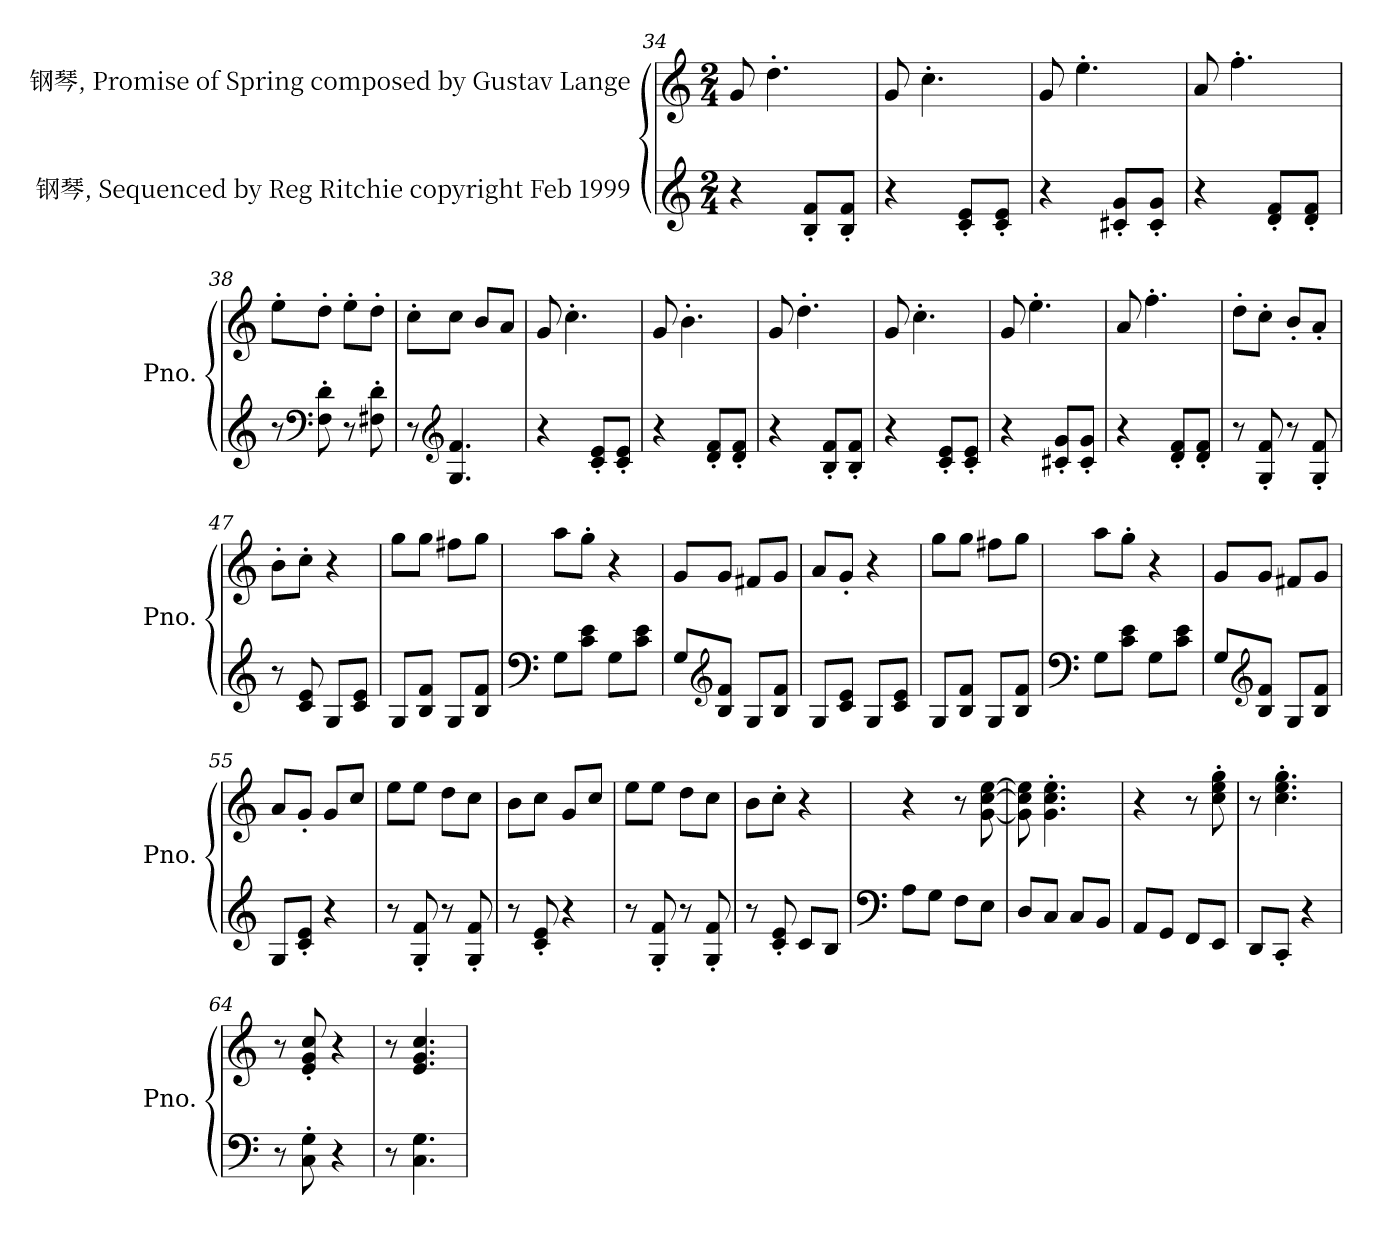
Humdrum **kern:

**kern	**kern
*part2	*part1
*staff2	*staff1
*I"钢琴, Sequenced by Reg Ritchie copyright Feb 1999	*I"钢琴, Promise of Spring composed by Gustav Lange
*	*I'Pno.
*clefG2	*clefG2
*k[]	*k[]
*M2/4	*M2/4
=34	=34
4r	8g/
.	4.dd'\
8B/' 8f/'L	.
8B/' 8f/'J	.
!!LO:LB:g=z
=35	=35
4r	8g/
.	4.cc'\
8c/' 8e/'L	.
8c/' 8e/'J	.
=36	=36
4r	8g/
.	4.ee'\
8c#X/' 8g/'L	.
8c#/' 8g/'J	.
=37	=37
4r	8a/
.	4.ff'\
8d/' 8f/'L	.
8d/' 8f/'J	.
=38	=38
8r	8ee'\L
*clefF4	*
8F\' 8d\'	8dd'\J
8r	8ee'\L
8F#X\' 8d\'	8dd'\J
=39	=39
8r	8cc'\L
*clefG2	*
4.G/ 4.f/	8cc\J
.	8b/L
.	8a/J
=40	=40
4r	8g/
.	4.cc'\
8c/' 8e/'L	.
8c/' 8e/'J	.
=41	=41
4r	8g/
.	4.b'\
8d/' 8f/'L	.
8d/' 8f/'J	.
!!LO:PB:g=z
=42	=42
4r	8g/
.	4.dd'\
8B/' 8f/'L	.
8B/' 8f/'J	.
=43	=43
4r	8g/
.	4.cc'\
8c/' 8e/'L	.
8c/' 8e/'J	.
=44	=44
4r	8g/
.	4.ee'\
8c#X/' 8g/'L	.
8c#/' 8g/'J	.
=45	=45
4r	8a/
.	4.ff'\
8d/' 8f/'L	.
8d/' 8f/'J	.
=46	=46
8r	8dd'\L
8G/' 8f/'	8cc'\J
8r	8b'/L
8G/' 8f/'	8a'/J
=47	=47
8r	8b'\L
8c/ 8e/	8cc'\J
8G/L	4r
8c/ 8e/J	.
=48	=48
8G/L	8gg\L
8B/ 8f/J	8gg\J
8G/L	8ff#X\L
8B/ 8f/J	8gg\J
!!LO:LB:g=z
=49	=49
*clefF4	*
8G\L	8aa\L
8c\ 8e\J	8gg'\J
8G\L	4r
8c\ 8e\J	.
=50	=50
8G/L	8g/L
*clefG2	*
8B/ 8f/J	8g/J
8G/L	8f#X/L
8B/ 8f/J	8g/J
=51	=51
8G/L	8a/L
8c/ 8e/J	8g'/J
8G/L	4r
8c/ 8e/J	.
=52	=52
8G/L	8gg\L
8B/ 8f/J	8gg\J
8G/L	8ff#X\L
8B/ 8f/J	8gg\J
=53	=53
*clefF4	*
8G\L	8aa\L
8c\ 8e\J	8gg'\J
8G\L	4r
8c\ 8e\J	.
=54	=54
8G/L	8g/L
*clefG2	*
8B/ 8f/J	8g/J
8G/L	8f#X/L
8B/ 8f/J	8g/J
!!LO:LB:g=z
=55	=55
8G/L	8a/L
8c/' 8e/'J	8g'/J
4r	8g/L
.	8cc/J
=56	=56
8r	8ee\L
8G/' 8f/'	8ee\J
8r	8dd\L
8G/' 8f/'	8cc\J
=57	=57
8r	8b\L
8c/' 8e/'	8cc\J
4r	8g/L
.	8cc/J
=58	=58
8r	8ee\L
8G/' 8f/'	8ee\J
8r	8dd\L
8G/' 8f/'	8cc\J
=59	=59
8r	8b\L
8c/' 8e/'	8cc'\J
8c/L	4r
8B/J	.
=60	=60
*clefF4	*
8A\L	4r
8G\J	.
8F\L	8r
8E\J	[8g\ [8cc\ [8ee\
=61	=61
8D/L	8g\] 8cc\] 8ee\]
8C/J	4.g\' 4.cc\' 4.ee\'
8C/L	.
8BB/J	.
!!LO:LB:g=z
=62	=62
8AA/L	4r
8GG/J	.
8FF/L	8r
8EE/J	8cc\' 8ee\' 8gg\'
=63	=63
8DD/L	8r
8CC'/J	4.cc\' 4.ee\' 4.gg\'
4r	.
=64	=64
8r	8r
8C\' 8G\'	8e/' 8g/' 8cc/'
4r	4r
=65	=65
8r	8r
4.C\ 4.G\	4.e/ 4.g/ 4.cc/
=	=
*-	*-
